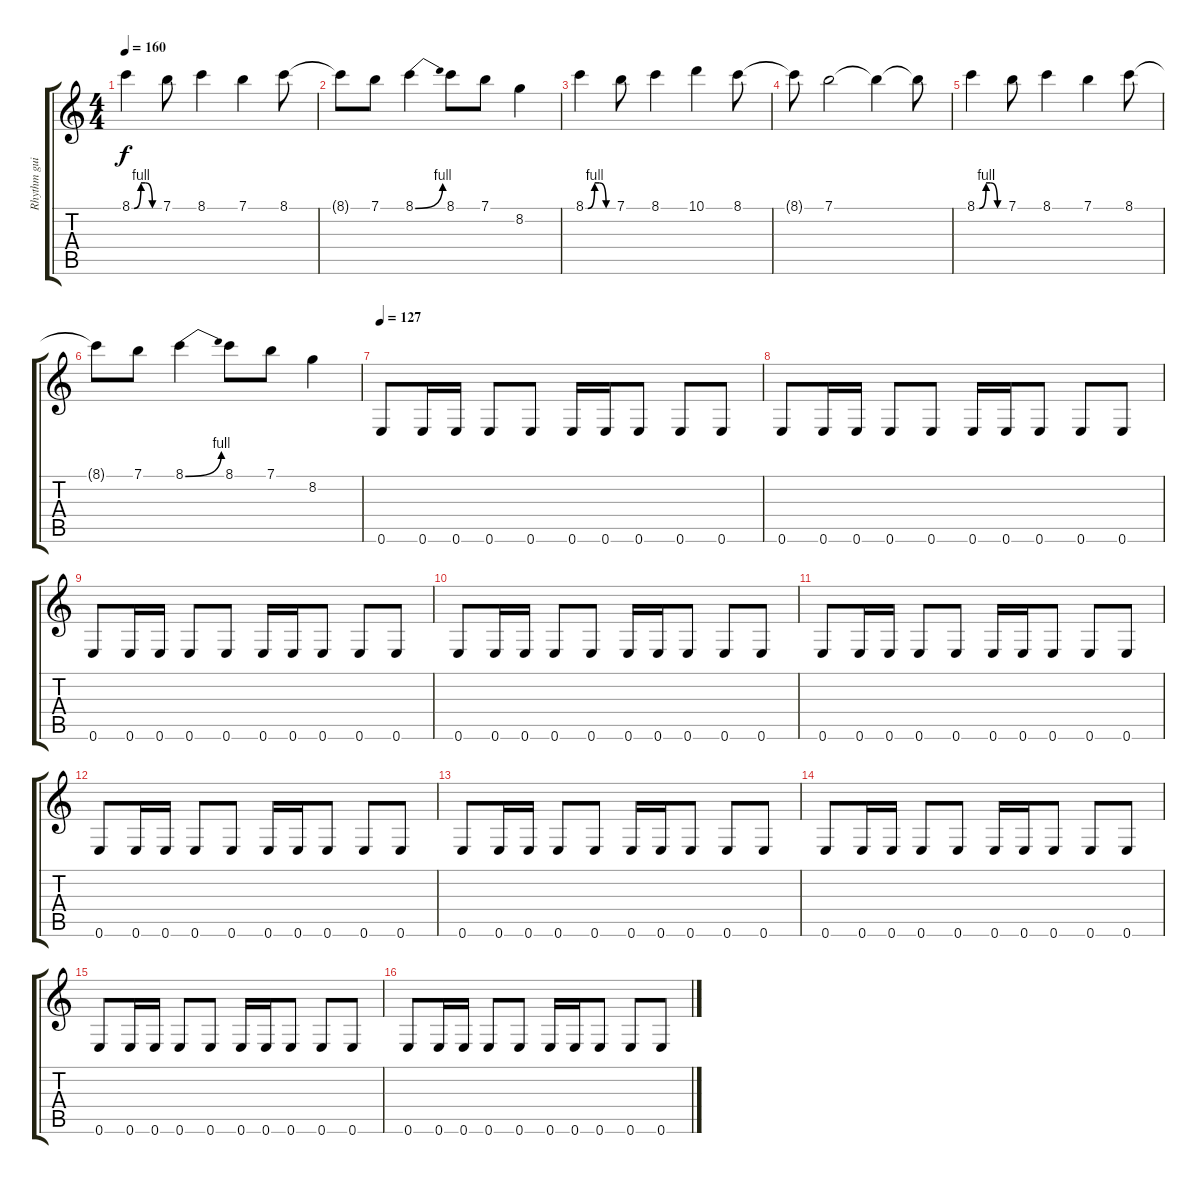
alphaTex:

\track ("Rhythm guitar" "Rhythm gui") {instrument distortionguitar}
\staff {score tabs}
\tuning (E4 B3 G3 D3 A2 E2) {hide}
\ts (4 4)
\tempo 160
\clef g2
\ks c
8.1{be (custom 0 0 5 0 20 4 30 4 45 0 60 0)}.4{dy f} 7.1.8 8.1.4 7.1.4 8.1.8 |
8.1{t}.8 7.1.8 8.1{be (bend 0 0 60 4)}.4 8.1.8 7.1.8 8.2.4 |
8.1{be (custom 0 0 5 0 20 4 30 4 45 0 60 0)}.4 7.1.8 8.1.4 10.1.4 8.1.8 |
8.1{t}.8 7.1.2 7.1{t}.4 7.1{t}.8 |
8.1{be (custom 0 0 5 0 20 4 30 4 45 0 60 0)}.4 7.1.8 8.1.4 7.1.4 8.1.8 |
8.1{t}.8 7.1.8 8.1{be (bend 0 0 60 4)}.4 8.1.8 7.1.8 8.2.4 |
\tempo 127
0.6.8{volume 12 instrument distortionguitar} 0.6.16 0.6.16 0.6.8 0.6.8 0.6.16 0.6.16 0.6.8 0.6.8 0.6.8 |
0.6.8 0.6.16 0.6.16 0.6.8 0.6.8 0.6.16 0.6.16 0.6.8 0.6.8 0.6.8 |
0.6.8 0.6.16 0.6.16 0.6.8 0.6.8 0.6.16 0.6.16 0.6.8 0.6.8 0.6.8 |
0.6.8 0.6.16 0.6.16 0.6.8 0.6.8 0.6.16 0.6.16 0.6.8 0.6.8 0.6.8 |
0.6.8 0.6.16 0.6.16 0.6.8 0.6.8 0.6.16 0.6.16 0.6.8 0.6.8 0.6.8 |
0.6.8 0.6.16 0.6.16 0.6.8 0.6.8 0.6.16 0.6.16 0.6.8 0.6.8 0.6.8 |
0.6.8 0.6.16 0.6.16 0.6.8 0.6.8 0.6.16 0.6.16 0.6.8 0.6.8 0.6.8 |
0.6.8 0.6.16 0.6.16 0.6.8 0.6.8 0.6.16 0.6.16 0.6.8 0.6.8 0.6.8 |
0.6.8 0.6.16 0.6.16 0.6.8 0.6.8 0.6.16 0.6.16 0.6.8 0.6.8 0.6.8 |
0.6.8 0.6.16 0.6.16 0.6.8 0.6.8 0.6.16 0.6.16 0.6.8 0.6.8 0.6.8
